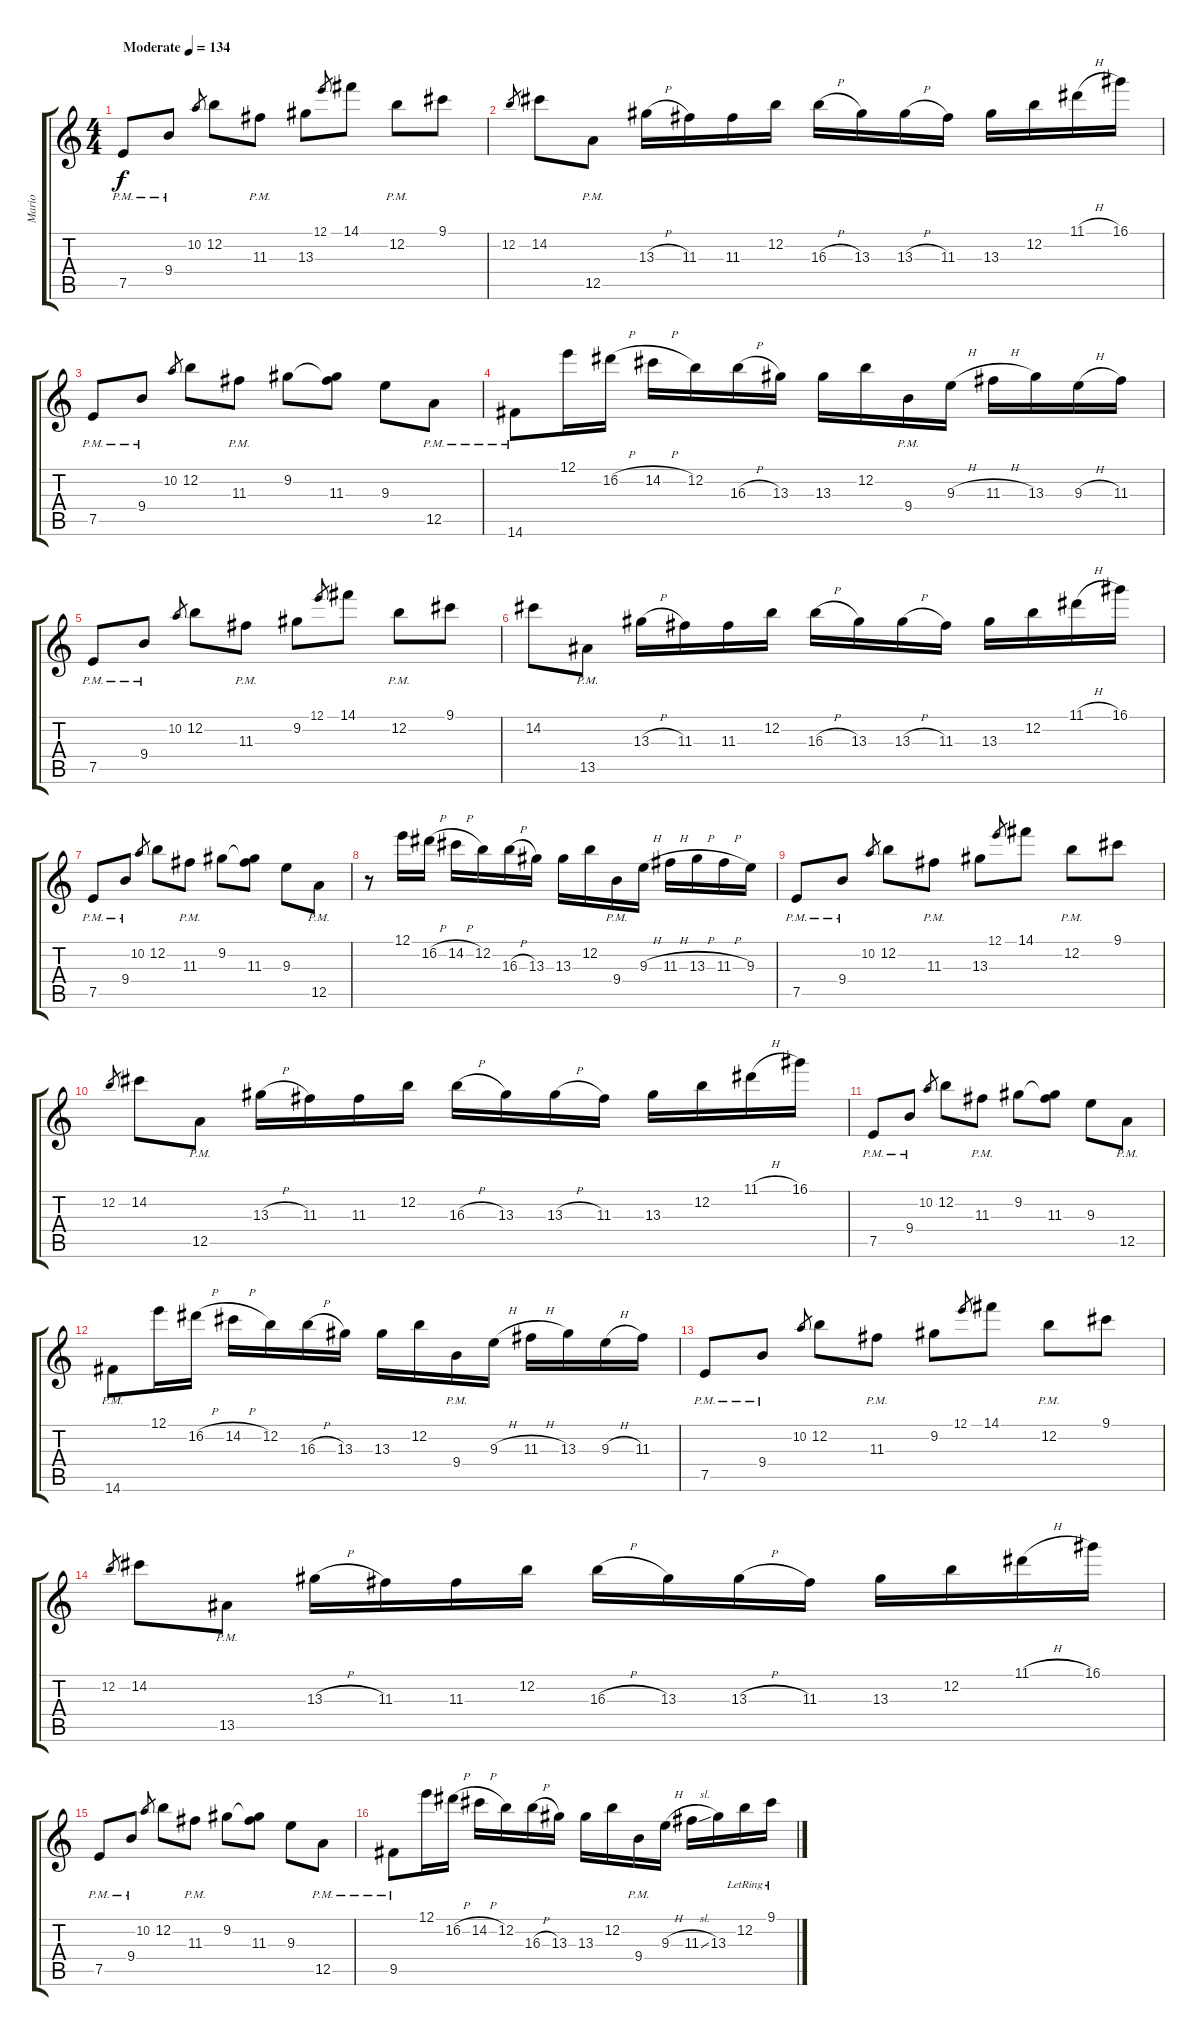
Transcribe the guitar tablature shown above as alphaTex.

\track ("Mario" "Mario") {instrument electricguitarclean}
\staff {score tabs}
\tuning (E4 B3 G3 D3 A2 E2) {hide}
\ts (4 4)
\tempo (134 "Moderate")
\clef g2
\ks c
7.5{pm}.8{dy f instrument electricguitarclean} 9.4{pm}.8 10.2.8{gr} 12.2.8 11.3{pm}.8 13.3.8 12.1.8{gr} 14.1.8 12.2{pm}.8 9.1.8 |
12.2.8{gr} 14.2.8 12.5{pm}.8 13.3{h}.16 11.3.16 11.3.16 12.2.16 16.3{h}.16 13.3.16 13.3{h}.16 11.3.16 13.3.16 12.2.16 11.1{h}.16 16.1.16 |
7.5{pm}.8 9.4{pm}.8 10.2.8{gr} 12.2.8 11.3{pm}.8 9.2.8 (9.2{t} 11.3).8 9.3.8 12.5{pm}.8 |
14.6{pm}.8 12.1.16 16.2{h}.16 14.2{h}.16 12.2.16 16.3{h}.16 13.3.16 13.3.16 12.2.16 9.4{pm}.16 9.3{h}.16 11.3{h}.16 13.3.16 9.3{h}.16 11.3.16 |
7.5{pm}.8 9.4{pm}.8 10.2.8{gr} 12.2.8 11.3{pm}.8 9.2.8 12.1.8{gr} 14.1.8 12.2{pm}.8 9.1.8 |
14.2.8 13.5{pm}.8 13.3{h}.16 11.3.16 11.3.16 12.2.16 16.3{h}.16 13.3.16 13.3{h}.16 11.3.16 13.3.16 12.2.16 11.1{h}.16 16.1.16 |
7.5{pm}.8 9.4{pm}.8 10.2.8{gr} 12.2.8 11.3{pm}.8 9.2.8 (9.2{t} 11.3).8 9.3.8 12.5{pm}.8 |
r.8 12.1.16 16.2{h}.16 14.2{h}.16 12.2.16 16.3{h}.16 13.3.16 13.3.16 12.2.16 9.4{pm}.16 9.3{h}.16 11.3{h}.16 13.3{h}.16 11.3{h}.16 9.3.16 |
7.5{pm}.8 9.4{pm}.8 10.2.8{gr} 12.2.8 11.3{pm}.8 13.3.8 12.1.8{gr} 14.1.8 12.2{pm}.8 9.1.8 |
12.2.8{gr} 14.2.8 12.5{pm}.8 13.3{h}.16 11.3.16 11.3.16 12.2.16 16.3{h}.16 13.3.16 13.3{h}.16 11.3.16 13.3.16 12.2.16 11.1{h}.16 16.1.16 |
7.5{pm}.8 9.4{pm}.8 10.2.8{gr} 12.2.8 11.3{pm}.8 9.2.8 (9.2{t} 11.3).8 9.3.8 12.5{pm}.8 |
14.6{pm}.8 12.1.16 16.2{h}.16 14.2{h}.16 12.2.16 16.3{h}.16 13.3.16 13.3.16 12.2.16 9.4{pm}.16 9.3{h}.16 11.3{h}.16 13.3.16 9.3{h}.16 11.3.16 |
7.5{pm}.8 9.4{pm}.8 10.2.8{gr} 12.2.8 11.3{pm}.8 9.2.8 12.1.8{gr} 14.1.8 12.2{pm}.8 9.1.8 |
12.2.8{gr} 14.2.8 13.5{pm}.8 13.3{h}.16 11.3.16 11.3.16 12.2.16 16.3{h}.16 13.3.16 13.3{h}.16 11.3.16 13.3.16 12.2.16 11.1{h}.16 16.1.16 |
7.5{pm}.8 9.4{pm}.8 10.2.8{gr} 12.2.8 11.3{pm}.8 9.2.8 (9.2{t} 11.3).8 9.3.8 12.5{pm}.8 |
9.5{pm}.8 12.1.16 16.2{h}.16 14.2{h}.16 12.2.16 16.3{h}.16 13.3.16 13.3.16 12.2.16 9.4{pm}.16 9.3{h}.16 11.3{sl}.16 13.3.16 12.2{lr}.16 9.1{lr}.16
